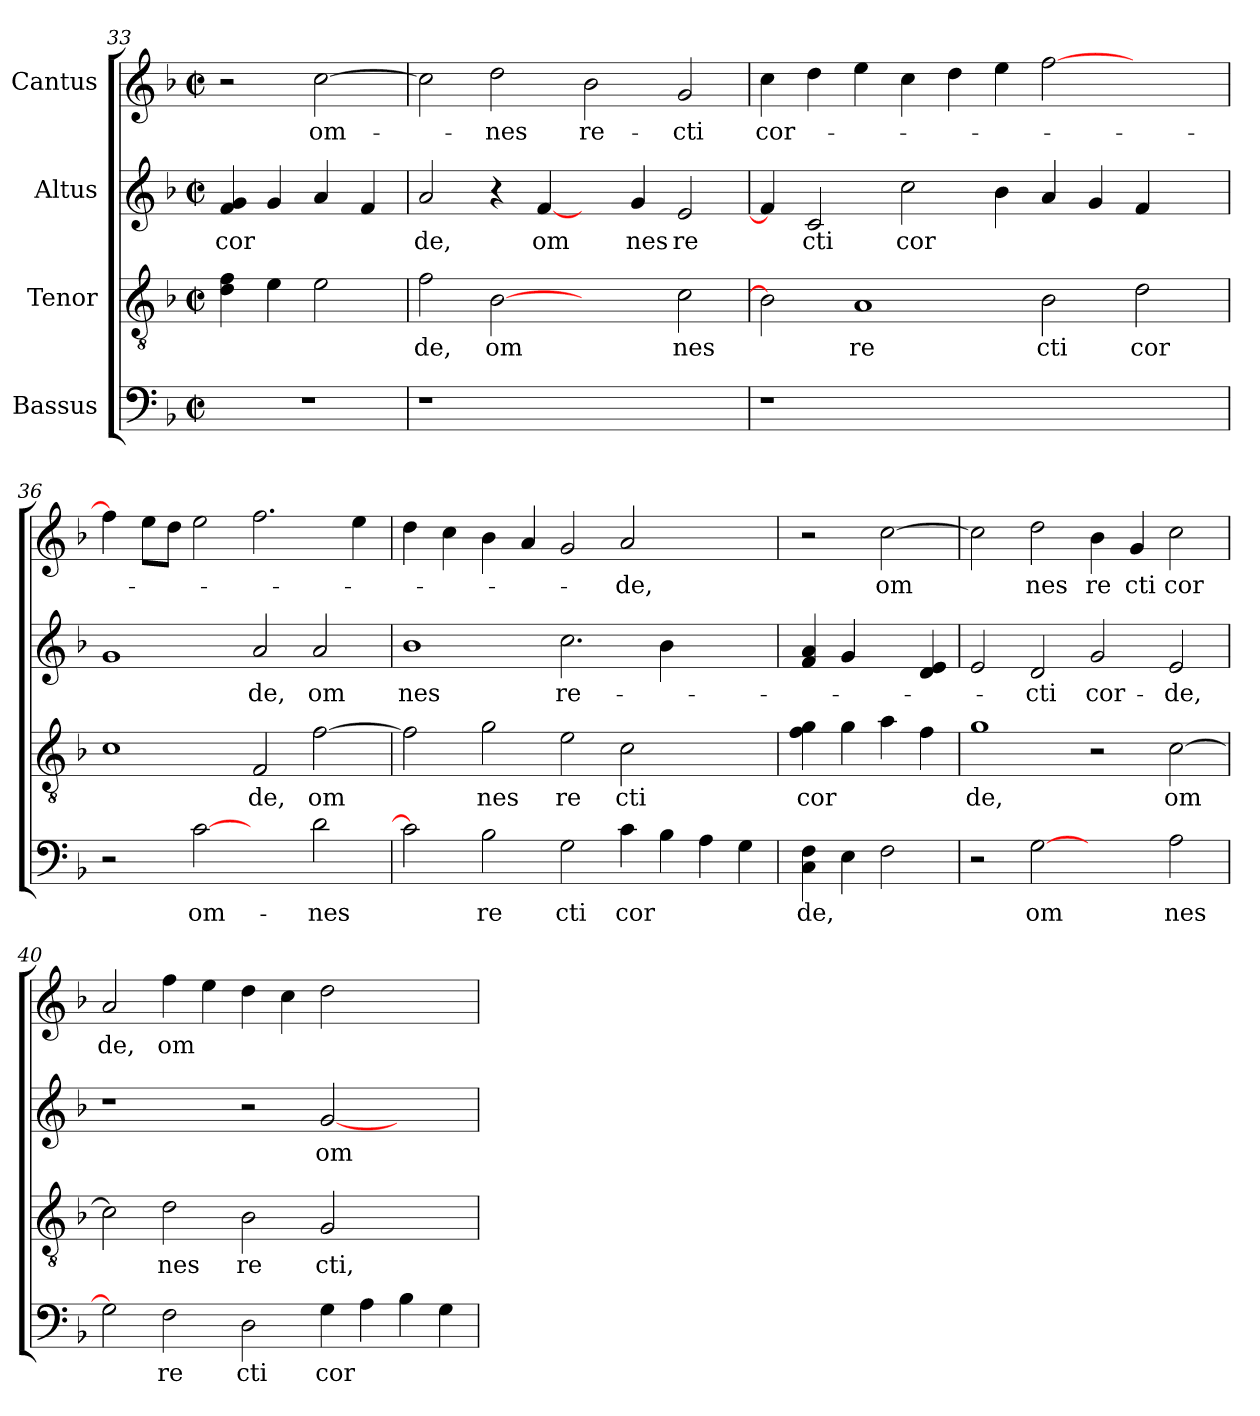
**kern	**text	**kern	**text	**kern	**text	**kern	**text
*part4	*part4	*part3	*part3	*part2	*part2	*part1	*part1
*staff4	*staff4	*staff3	*staff3	*staff2	*staff2	*staff1	*staff1
*I"Bassus	*	*I"Tenor	*	*I"Altus	*	*I"Cantus	*
*clefF4	*	*clefGv2	*	*clefG2	*	*clefG2	*
*k[b-]	*	*k[b-]	*	*k[b-]	*	*k[b-]	*
*M2/2	*	*M2/2	*	*M2/2	*	*M2/2	*
*met(c|)	*	*met(c|)	*	*met(c|)	*	*met(c|)	*
=33	=33	=33	=33	=33	=33	=33	=33
!	!	!	!	!	!LO:LY:b	!	!
1r	.	4d 4f	.	4f 4g	cor	2r	.
.	.	4e\	.	4g/	.	.	.
!	!	!	!	!	!	!	!LO:LY:b
.	.	2e\	.	4a/	.	[2cc\	om-
.	.	.	.	4f/	.	.	.
=34	=34	=34	=34	=34	=34	=34	=34
!	!	!	!LO:LY:b	!	!LO:LY:b	!	!
1r	.	2f\	de,	2a/	de,	2cc\]	.
!	!	!	!LO:LY:b	!	!	!	!LO:LY:b
.	.	[2B-	om	4r	.	2dd\	-nes
!	!	!	!	!	!LO:LY:b	!	!
.	.	.	.	[4f/	om	.	.
!	!	!	!	!	!	!	!LO:LY:b
1ryy	.	2ryy	.	4ryy	.	2b-\	re-
!	!	!	!	!	!LO:LY:b	!	!
.	.	.	.	4g/	nes	.	.
!	!	!	!LO:LY:b	!	!LO:LY:b	!	!LO:LY:b
.	.	2c\	nes	2e/	re	2g/	-cti
=35	=35	=35	=35	=35	=35	=35	=35
!	!	!	!	!	!	!	!LO:LY:b
1r	.	2B-]	.	4f/]	.	4cc\	cor-
!	!	!	!	!	!LO:LY:b	!	!
.	.	.	.	2c/	cti	4dd\	.
!	!	!	!LO:LY:b	!	!	!	!
.	.	1A	re	.	.	4ee\	.
!	!	!	!	!	!LO:LY:b	!	!
.	.	.	.	2cc\	cor	4cc\	.
1ryy	.	.	.	.	.	4dd\	.
.	.	.	.	4b-\	.	4ee\	.
!	!	!	!LO:LY:b	!	!	!	!
.	.	2B-\	cti	4a/	.	[2ff\	.
.	.	.	.	4g/	.	.	.
!	!	!	!LO:LY:b	!	!	!	!
2ryy	.	2d\	cor	4f/	.	2ryy	.
.	.	.	.	4ryy	.	.	.
=36	=36	=36	=36	=36	=36	=36	=36
2r	.	1c	.	1g	.	4ff\]	.
.	.	.	.	.	.	8eeL	.
.	.	.	.	.	.	8ddJ	.
!	!LO:LY:b	!	!	!	!	!	!
[2c	om-	.	.	.	.	2ee\	.
!	!	!	!LO:LY:b	!	!LO:LY:b	!	!
2ryy	.	2F/	de,	2a/	de,	2.ff\	.
!	!LO:LY:b	!	!LO:LY:b	!	!LO:LY:b	!	!
2d\	-nes	[2f\	om	2a/	om	.	.
.	.	.	.	.	.	4ee\	.
!!LO:LB:g=z
=37	=37	=37	=37	=37	=37	=37	=37
!	!	!	!	!	!LO:LY:b	!	!
2c]	.	2f\]	.	1b-	nes	4dd\	.
.	.	.	.	.	.	4cc\	.
!	!LO:LY:b	!	!LO:LY:b	!	!	!	!
2B-\	re	2g\	nes	.	.	4b-\	.
.	.	.	.	.	.	4a/	.
!	!LO:LY:b	!	!LO:LY:b	!	!LO:LY:b	!	!
2G\	cti	2e\	re	2.cc\	re-	2g/	.
!	!LO:LY:b	!	!LO:LY:b	!	!	!	!LO:LY:b
4c\	cor	2c\	cti	.	.	2a/	-de,
4B-\	.	.	.	4b-\	.	.	.
4A\	.	2ryy	.	2ryy	.	2ryy	.
4G\	.	.	.	.	.	.	.
=38	=38	=38	=38	=38	=38	=38	=38
!	!LO:LY:b	!	!LO:LY:b	!	!	!	!
4C 4F	de,	4f 4g	cor	4f 4a	.	2r	.
4E\	.	4g\	.	4g/	.	.	.
!	!	!	!	!	!	!	!LO:LY:b
2F\	.	4a\	.	4ryy	.	[2cc\	om
.	.	4f\	.	4d/ 4e/	.	.	.
=39	=39	=39	=39	=39	=39	=39	=39
!	!	!	!LO:LY:b	!	!	!	!
2r	.	1g	de,	2e/	.	2cc\]	.
!	!LO:LY:b	!	!	!	!LO:LY:b	!	!LO:LY:b
[2G	om	.	.	2d/	-cti	2dd\	nes
!	!	!	!	!	!LO:LY:b	!	!LO:LY:b
2ryy	.	2r	.	2g/	cor-	4b-\	re
!	!	!	!	!	!	!	!LO:LY:b
.	.	.	.	.	.	4g/	cti
!	!LO:LY:b	!	!LO:LY:b	!	!LO:LY:b	!	!LO:LY:b
2A\	nes	[2c\	om	2e/	-de,	2cc\	cor
=40	=40	=40	=40	=40	=40	=40	=40
!	!	!	!	!	!	!	!LO:LY:b
2G]	.	2c\]	.	1r	.	2a/	de,
!	!LO:LY:b	!	!LO:LY:b	!	!	!	!LO:LY:b
2F\	re	2d\	nes	.	.	4ff\	om
.	.	.	.	.	.	4ee\	.
!	!LO:LY:b	!	!LO:LY:b	!	!	!	!
2D\	cti	2B-\	re	2r	.	4dd\	.
.	.	.	.	.	.	4cc\	.
!	!LO:LY:b	!	!LO:LY:b	!	!LO:LY:b	!	!
4G\	cor	2G/	cti,	[2g/	om-	2dd\	.
4A\	.	.	.	.	.	.	.
4B-\	.	2ryy	.	2ryy	.	2ryy	.
4G\	.	.	.	.	.	.	.
=	=	=	=	=	=	=	=
*-	*-	*-	*-	*-	*-	*-	*-
